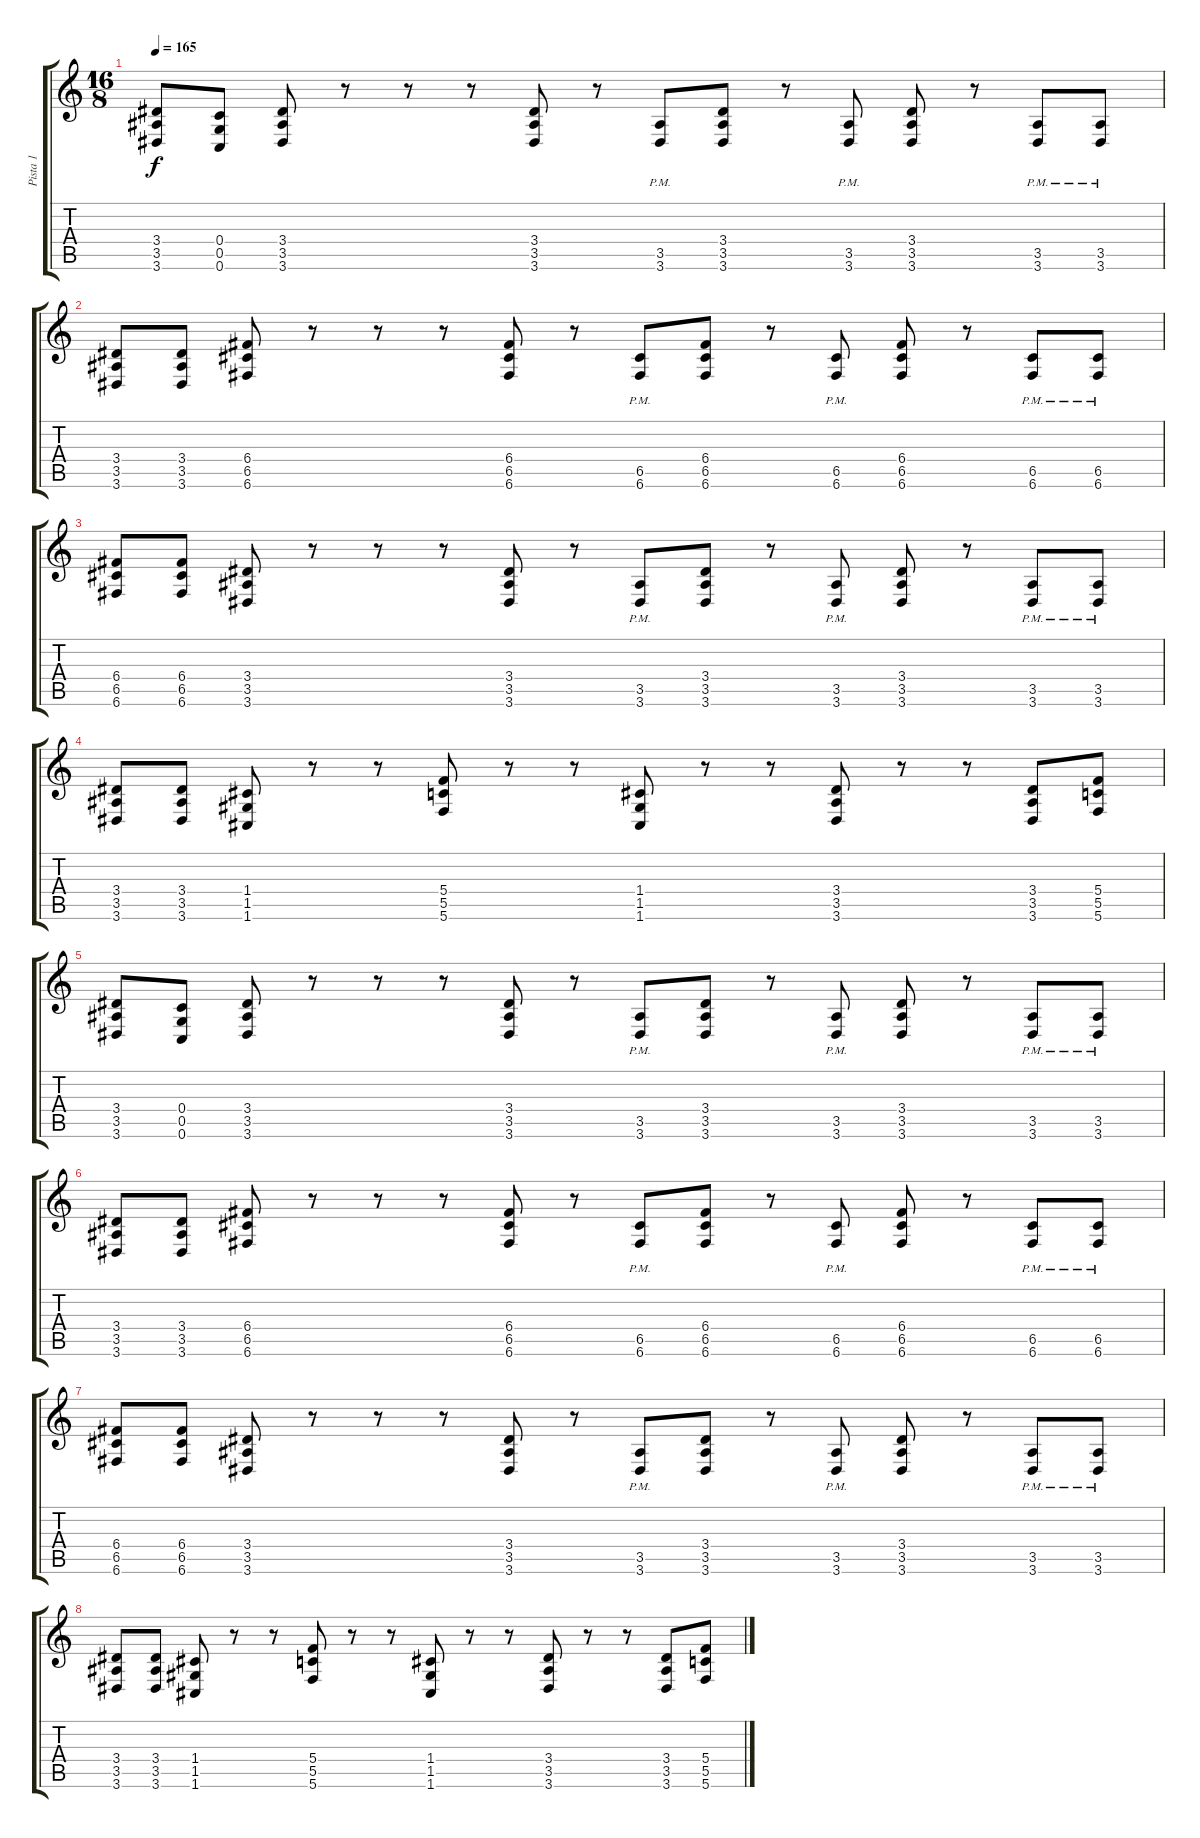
\track ("Pista 1" "Pista 1") {instrument distortionguitar}
\staff {score tabs}
\tuning (D4 A3 F3 C3 G2 C2) {hide}
\ts (16 8)
\tempo 165
\clef g2
\ks c
(3.4 3.5 3.6).8{dy f} (0.4 0.5 0.6).8 (3.4 3.5 3.6).8 r.8 r.8 r.8 (3.4 3.5 3.6).8 r.8 (3.5{pm} 3.6{pm}).8 (3.4 3.5 3.6).8 r.8 (3.5{pm} 3.6{pm}).8 (3.4 3.5 3.6).8 r.8 (3.5{pm} 3.6{pm}).8 (3.5{pm} 3.6{pm}).8 |
(3.4 3.5 3.6).8 (3.4 3.5 3.6).8 (6.4 6.5 6.6).8 r.8 r.8 r.8 (6.4 6.5 6.6).8 r.8 (6.5{pm} 6.6{pm}).8 (6.4 6.5 6.6).8 r.8 (6.5{pm} 6.6{pm}).8 (6.4 6.5 6.6).8 r.8 (6.5{pm} 6.6{pm}).8 (6.5{pm} 6.6{pm}).8 |
(6.4 6.5 6.6).8 (6.4 6.5 6.6).8 (3.4 3.5 3.6).8 r.8 r.8 r.8 (3.4 3.5 3.6).8 r.8 (3.5{pm} 3.6{pm}).8 (3.4 3.5 3.6).8 r.8 (3.5{pm} 3.6{pm}).8 (3.4 3.5 3.6).8 r.8 (3.5{pm} 3.6{pm}).8 (3.5{pm} 3.6{pm}).8 |
(3.4 3.5 3.6).8 (3.4 3.5 3.6).8 (1.4 1.5 1.6).8 r.8 r.8 (5.4 5.5 5.6).8 r.8 r.8 (1.4 1.5 1.6).8 r.8 r.8 (3.4 3.5 3.6).8 r.8 r.8 (3.4 3.5 3.6).8 (5.4 5.5 5.6).8 |
(3.4 3.5 3.6).8 (0.4 0.5 0.6).8 (3.4 3.5 3.6).8 r.8 r.8 r.8 (3.4 3.5 3.6).8 r.8 (3.5{pm} 3.6{pm}).8 (3.4 3.5 3.6).8 r.8 (3.5{pm} 3.6{pm}).8 (3.4 3.5 3.6).8 r.8 (3.5{pm} 3.6{pm}).8 (3.5{pm} 3.6{pm}).8 |
(3.4 3.5 3.6).8 (3.4 3.5 3.6).8 (6.4 6.5 6.6).8 r.8 r.8 r.8 (6.4 6.5 6.6).8 r.8 (6.5{pm} 6.6{pm}).8 (6.4 6.5 6.6).8 r.8 (6.5{pm} 6.6{pm}).8 (6.4 6.5 6.6).8 r.8 (6.5{pm} 6.6{pm}).8 (6.5{pm} 6.6{pm}).8 |
(6.4 6.5 6.6).8 (6.4 6.5 6.6).8 (3.4 3.5 3.6).8 r.8 r.8 r.8 (3.4 3.5 3.6).8 r.8 (3.5{pm} 3.6{pm}).8 (3.4 3.5 3.6).8 r.8 (3.5{pm} 3.6{pm}).8 (3.4 3.5 3.6).8 r.8 (3.5{pm} 3.6{pm}).8 (3.5{pm} 3.6{pm}).8 |
(3.4 3.5 3.6).8 (3.4 3.5 3.6).8 (1.4 1.5 1.6).8 r.8 r.8 (5.4 5.5 5.6).8 r.8 r.8 (1.4 1.5 1.6).8 r.8 r.8 (3.4 3.5 3.6).8 r.8 r.8 (3.4 3.5 3.6).8 (5.4 5.5 5.6).8
